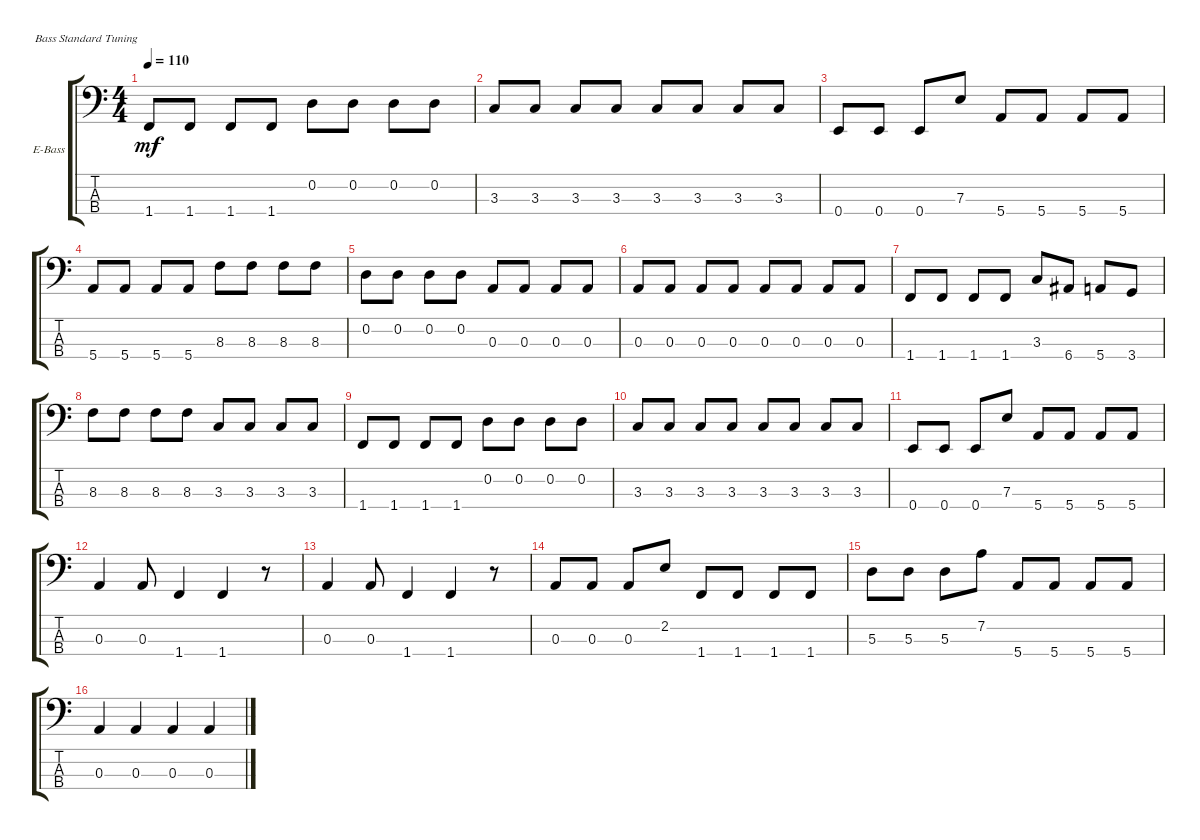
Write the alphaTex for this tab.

\defaultSystemsLayout 4
\bracketExtendMode groupsimilarinstruments
\firstSystemTrackNameOrientation horizontal
\otherSystemsTrackNameOrientation horizontal
\track ("Electric Bass" "E-Bass") {instrument electricbassfinger}
\staff {score tabs}
\tuning (G2 D2 A1 E1)
\ts (4 4)
\tempo 110
\clef f4
\scale
0.333333
\ks c
1.4.8{dy mf} 1.4.8 1.4.8 1.4.8 0.2.8 0.2.8 0.2.8 0.2.8 |
\scale
0.333333 3.3.8 3.3.8 3.3.8 3.3.8 3.3.8 3.3.8 3.3.8 3.3.8 |
\scale
0.333333 0.4.8 0.4.8 0.4.8 7.3.8 5.4.8 5.4.8 5.4.8 5.4.8 |
\scale
0.333333 5.4.8 5.4.8 5.4.8 5.4.8 8.3.8 8.3.8 8.3.8 8.3.8 |
\scale
0.333333 0.2.8 0.2.8 0.2.8 0.2.8 0.3.8 0.3.8 0.3.8 0.3.8 |
\scale
0.333333 0.3.8 0.3.8 0.3.8 0.3.8 0.3.8 0.3.8 0.3.8 0.3.8 |
\scale
0.333333 1.4.8 1.4.8 1.4.8 1.4.8 3.3.8 6.4.8 5.4.8 3.4.8 |
\scale
0.333333 8.3.8 8.3.8 8.3.8 8.3.8 3.3.8 3.3.8 3.3.8 3.3.8 |
\scale
0.333333 1.4.8 1.4.8 1.4.8 1.4.8 0.2.8 0.2.8 0.2.8 0.2.8 |
\scale
0.333333 3.3.8 3.3.8 3.3.8 3.3.8 3.3.8 3.3.8 3.3.8 3.3.8 |
\scale
0.333333 0.4.8 0.4.8 0.4.8 7.3.8 5.4.8 5.4.8 5.4.8 5.4.8 |
\scale
0.333333 0.3.4 0.3.8 1.4.4 1.4.4 r.8 |
\scale
0.333333 0.3.4 0.3.8 1.4.4 1.4.4 r.8 |
\scale
0.333333 0.3.8 0.3.8 0.3.8 2.2.8 1.4.8 1.4.8 1.4.8 1.4.8 |
\scale
0.333333 5.3.8 5.3.8 5.3.8 7.2.8 5.4.8 5.4.8 5.4.8 5.4.8 |
\scale
0.333333 0.3.4 0.3.4 0.3.4 0.3.4
